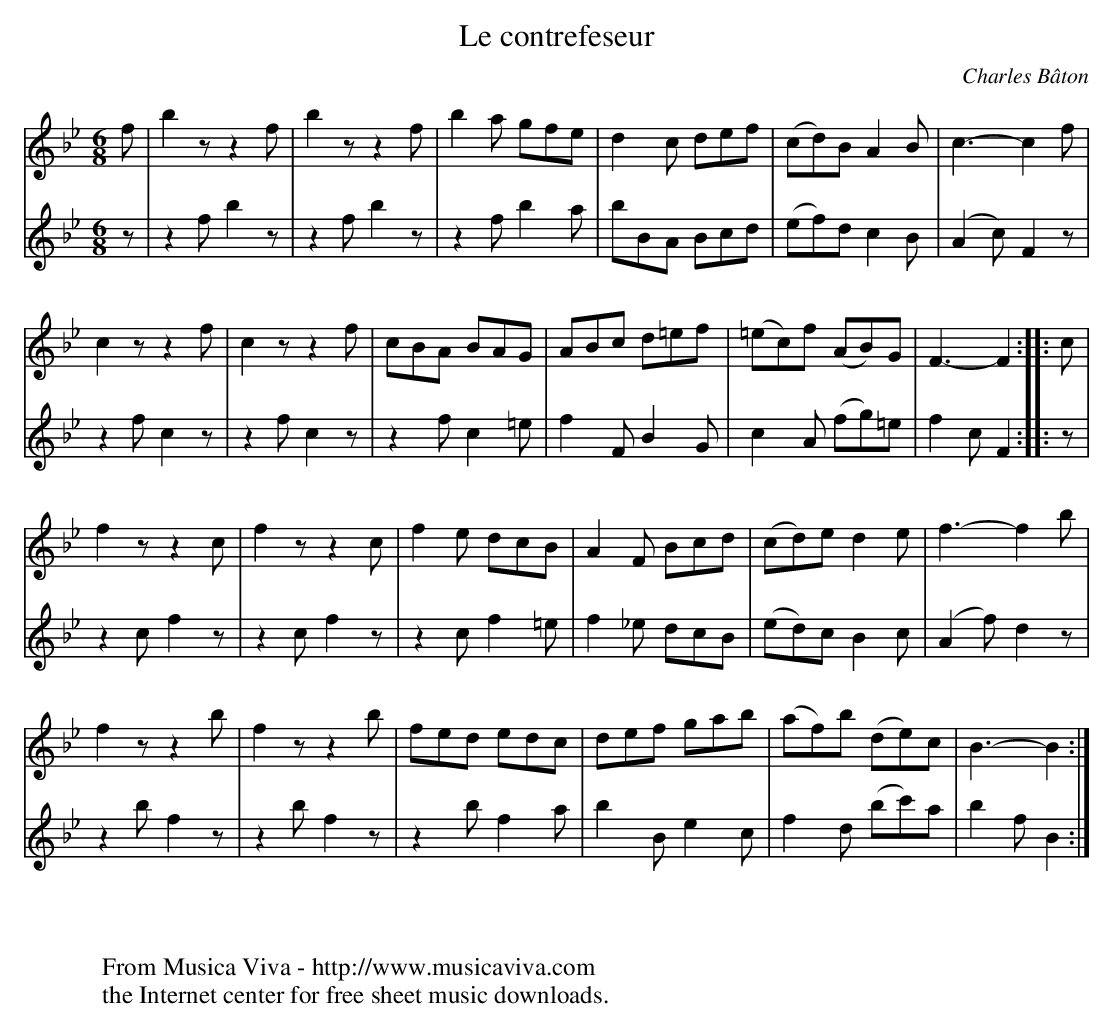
X:1
T:Le contrefeseur
C:Charles B\^aton
V:1 Program 1 73 %Flute
V:2 Program 1 72 %Piccolo
M:6/8
L:1/8
K:Bb
V:1
f|b2z z2f|b2z z2f|b2a gfe|d2c def|(cd)B A2B|c3-c2f|
V:2
z|z2f b2z|z2f b2z|z2f b2a|bBA Bcd|(ef)d c2B|(A2c) F2z|
V:1
c2z z2f|c2z z2f|cBA BAG|ABc d=ef|(=ec)f (AB)G|F3-F2::c|
V:2
z2f c2z|z2f c2z|z2f c2=e|f2F B2G|c2A (fg)=e|f2c F2::z|
V:1
f2z z2c|f2z z2c|f2e dcB|A2F Bcd|(cd)e d2e|f3-f2b|
V:2
z2c f2z|z2c f2z|z2c f2=e|f2_e dcB|(ed)c B2c|(A2f) d2z|
V:1
f2z z2b|f2z z2b|fed edc|def gab|(af)b (de)c|B3-B2:|
V:2
z2b f2z|z2b f2z|z2b f2a|b2B e2c|f2d (bc')a|b2f B2:|
W:
W:
W:  From Musica Viva - http://www.musicaviva.com
W:  the Internet center for free sheet music downloads.
